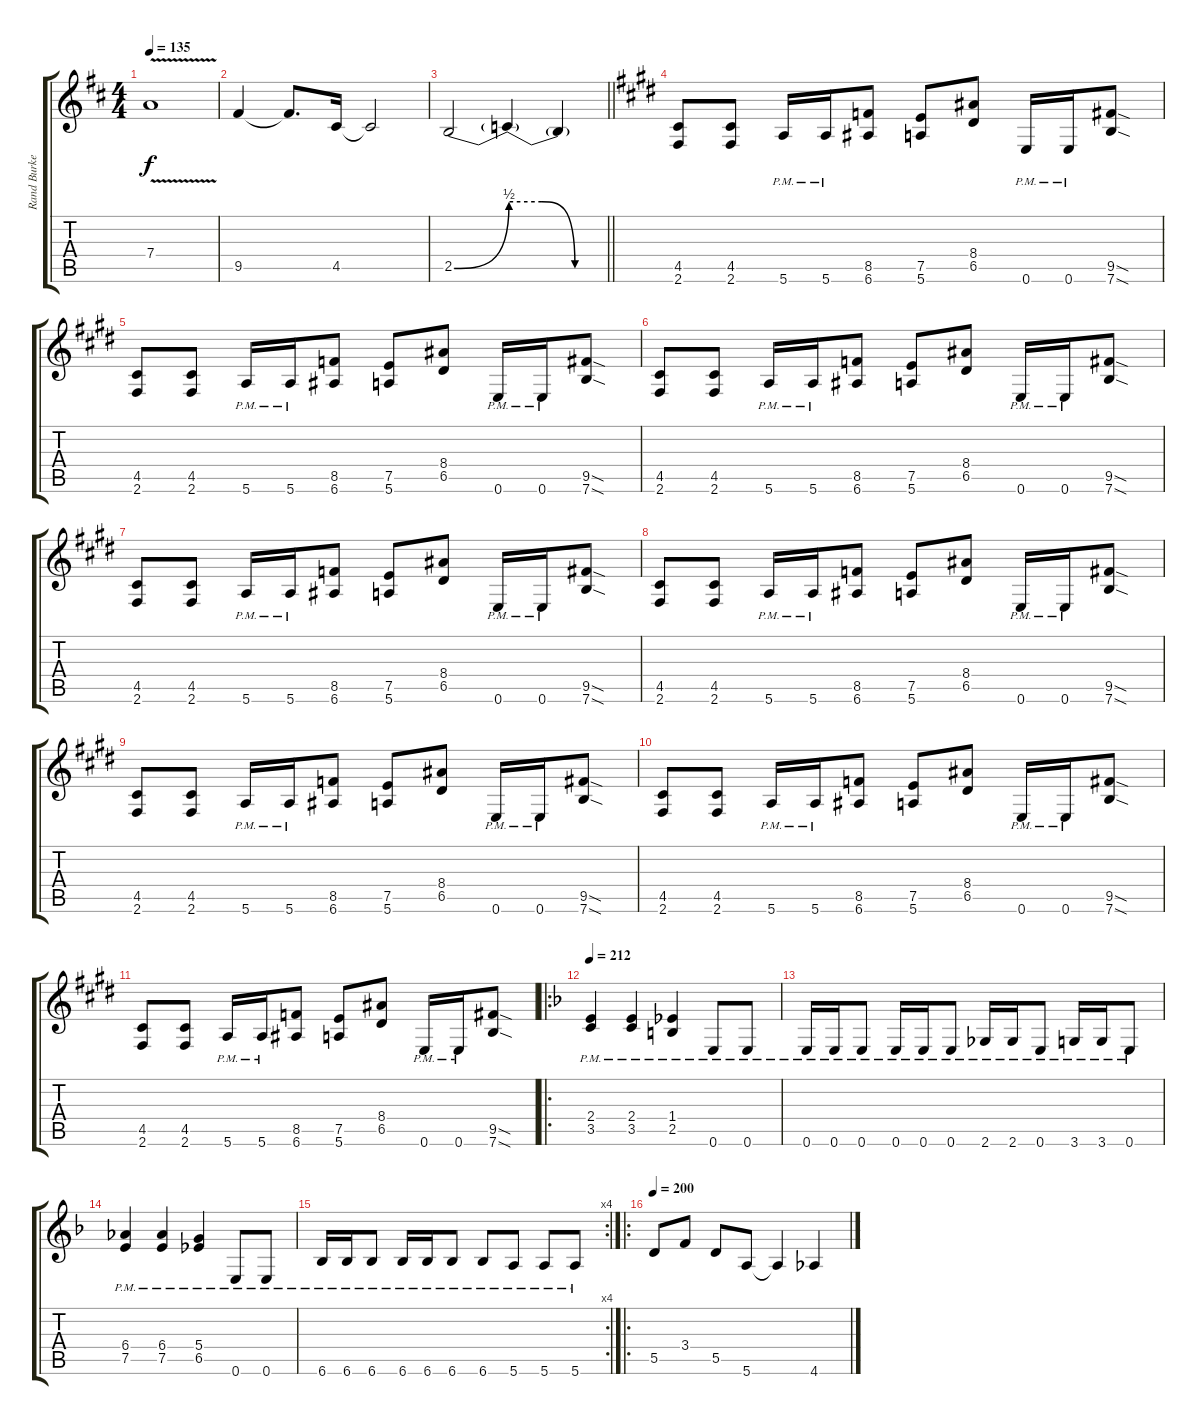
\track ("Rand Burkey rhythm" "Rand Burke") {instrument distortionguitar}
\staff {score tabs}
\tuning (E4 B3 G3 D3 A2 E2) {hide}
\ts (4 4)
\tempo 135
\clef g2
\ks d
7.4{v}.1{dy f} |
9.5.4 9.5{t}.8{d} 4.5.16 4.5{t}.2 |
\barLineRight lightlight
2.5{be (bend 0 0 60 2)}.2 2.5{be (custom 0 2 20 2 40 0 60 0) t}.4 2.5{t}.4 |
\ks e
(4.5 2.6).8 (4.5 2.6).8 5.6{pm}.16 5.6{pm}.16 (8.5 6.6).8 (7.5 5.6).8 (8.4 6.5).8 0.6{pm}.16 0.6{pm}.16 (9.5{sod} 7.6{sod}).8 |
\ks c#minor
(4.5 2.6).8 (4.5 2.6).8 5.6{pm}.16 5.6{pm}.16 (8.5 6.6).8 (7.5 5.6).8 (8.4 6.5).8 0.6{pm}.16 0.6{pm}.16 (9.5{sod} 7.6{sod}).8 |
\ks e
(4.5 2.6).8 (4.5 2.6).8 5.6{pm}.16 5.6{pm}.16 (8.5 6.6).8 (7.5 5.6).8 (8.4 6.5).8 0.6{pm}.16 0.6{pm}.16 (9.5{sod} 7.6{sod}).8 |
\ks c#minor
(4.5 2.6).8 (4.5 2.6).8 5.6{pm}.16 5.6{pm}.16 (8.5 6.6).8 (7.5 5.6).8 (8.4 6.5).8 0.6{pm}.16 0.6{pm}.16 (9.5{sod} 7.6{sod}).8 |
\ks e
(4.5 2.6).8 (4.5 2.6).8 5.6{pm}.16 5.6{pm}.16 (8.5 6.6).8 (7.5 5.6).8 (8.4 6.5).8 0.6{pm}.16 0.6{pm}.16 (9.5{sod} 7.6{sod}).8 |
\ks c#minor
(4.5 2.6).8 (4.5 2.6).8 5.6{pm}.16 5.6{pm}.16 (8.5 6.6).8 (7.5 5.6).8 (8.4 6.5).8 0.6{pm}.16 0.6{pm}.16 (9.5{sod} 7.6{sod}).8 |
\ks e
(4.5 2.6).8 (4.5 2.6).8 5.6{pm}.16 5.6{pm}.16 (8.5 6.6).8 (7.5 5.6).8 (8.4 6.5).8 0.6{pm}.16 0.6{pm}.16 (9.5{sod} 7.6{sod}).8 |
\ks c#minor
(4.5 2.6).8 (4.5 2.6).8 5.6{pm}.16 5.6{pm}.16 (8.5 6.6).8 (7.5 5.6).8 (8.4 6.5).8 0.6{pm}.16 0.6{pm}.16 (9.5{sod} 7.6{sod}).8 |
\ro
\tempo 212
\ks f
(2.4{pm} 3.5{pm}).4 (2.4{pm} 3.5{pm}).4 (1.4{pm} 2.5{pm}).4 0.6{pm}.8 0.6{pm}.8 |
0.6{pm}.16 0.6{pm}.16 0.6{pm}.8 0.6{pm}.16 0.6{pm}.16 0.6{pm}.8 2.6{pm}.16 2.6{pm}.16 0.6{pm}.8 3.6{pm}.16 3.6{pm}.16 0.6{pm}.8 |
(6.4{pm} 7.5{pm}).4 (6.4{pm} 7.5{pm}).4 (5.4{pm} 6.5{pm}).4 0.6{pm}.8 0.6{pm}.8 |
\rc 4
6.6{pm}.16 6.6{pm}.16 6.6{pm}.8 6.6{pm}.16 6.6{pm}.16 6.6{pm}.8 6.6{pm}.8 5.6{pm}.8 5.6{pm}.8 5.6{pm}.8 |
\ro
\tempo 200
5.5.8 3.4.8 5.5.8 5.6.8 5.6{t}.4 4.6.4
